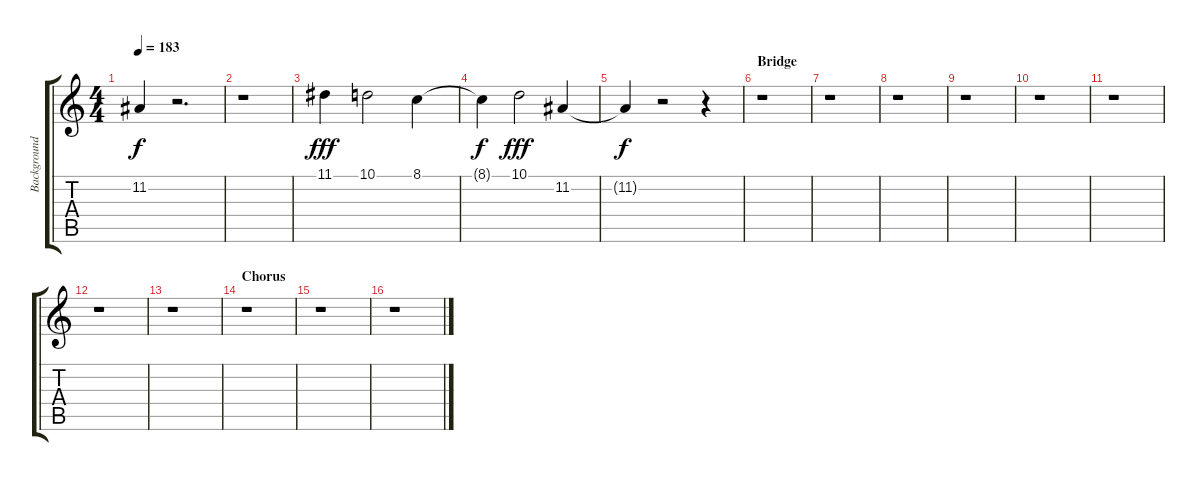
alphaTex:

\track ("Background vocals (lead vocals 8va)" "Background") {instrument synthvoice}
\staff {score tabs}
\tuning (E4 B3 G3 D3 A2 E2) {hide}
\ts (4 4)
\tempo 183
\clef g2
\ks c
11.2{t}.4{dy f} r.2{d} |
r.1 |
11.1.4{dy fff} 10.1.2 8.1.4 |
8.1{t}.4{dy f} 10.1.2{dy fff} 11.2.4 |
11.2{t}.4{dy f} r.2 r.4 |
\section ("" "Bridge")
r.1 |
r.1 |
r.1 |
r.1 |
r.1 |
r.1 |
r.1 |
r.1 |
\section ("" "Chorus")
r.1 |
r.1 |
r.1
